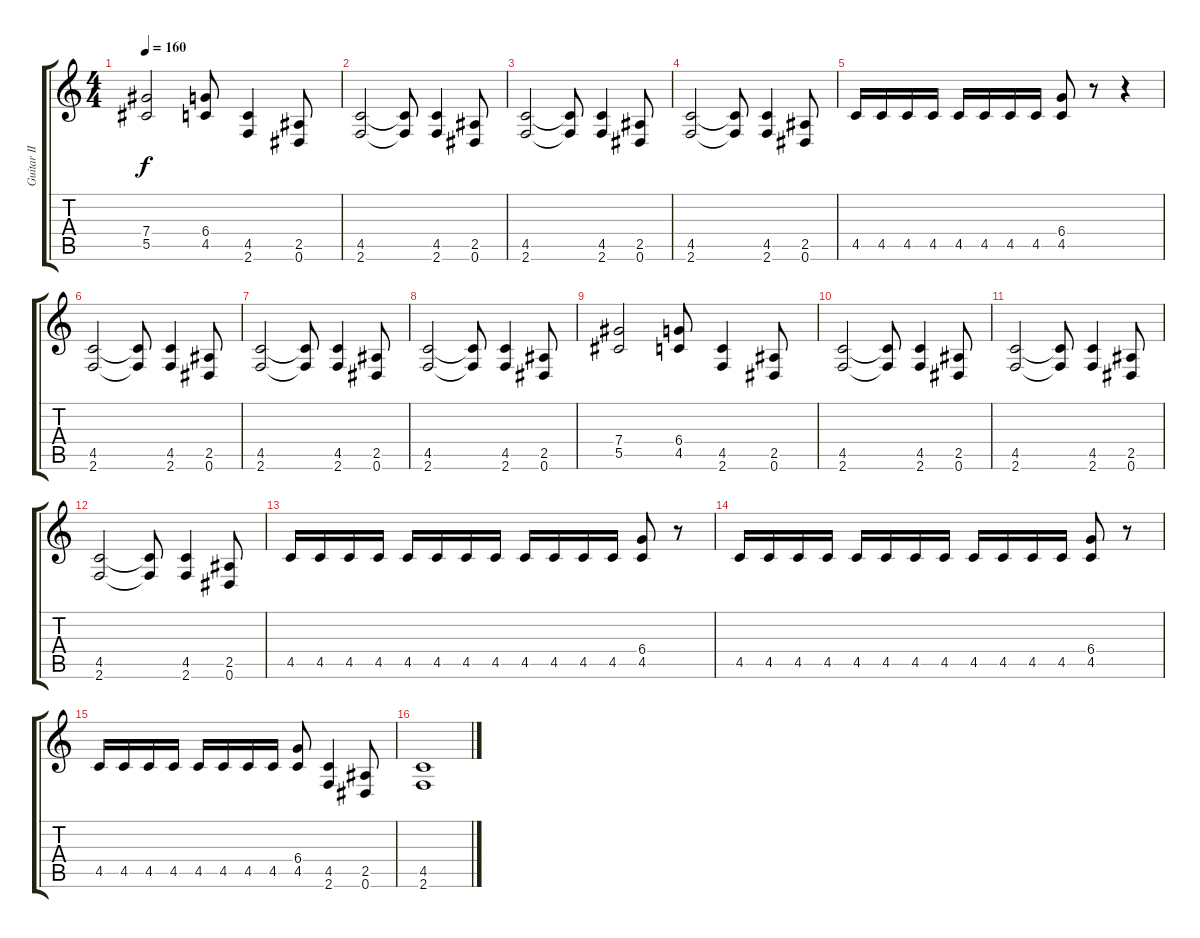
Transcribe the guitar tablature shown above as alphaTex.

\track ("Guitar II" "Guitar II") {instrument distortionguitar}
\staff {score tabs}
\tuning (Eb4 Bb3 Gb3 Db3 Ab2 Eb2) {hide}
\ts (4 4)
\tempo 160
\clef g2
\ks c
(7.4 5.5).2{dy f} (6.4 4.5).8 (4.5 2.6).4 (2.5 0.6).8 |
(4.5 2.6).2 (4.5{t} 2.6{t}).8 (4.5 2.6).4 (2.5 0.6).8 |
(4.5 2.6).2 (4.5{t} 2.6{t}).8 (4.5 2.6).4 (2.5 0.6).8 |
(4.5 2.6).2 (4.5{t} 2.6{t}).8 (4.5 2.6).4 (2.5 0.6).8 |
4.5.16 4.5.16 4.5.16 4.5.16 4.5.16 4.5.16 4.5.16 4.5.16 (6.4 4.5).8 r.8 r.4 |
(4.5 2.6).2 (4.5{t} 2.6{t}).8 (4.5 2.6).4 (2.5 0.6).8 |
(4.5 2.6).2 (4.5{t} 2.6{t}).8 (4.5 2.6).4 (2.5 0.6).8 |
(4.5 2.6).2 (4.5{t} 2.6{t}).8 (4.5 2.6).4 (2.5 0.6).8 |
(7.4 5.5).2 (6.4 4.5).8 (4.5 2.6).4 (2.5 0.6).8 |
(4.5 2.6).2 (4.5{t} 2.6{t}).8 (4.5 2.6).4 (2.5 0.6).8 |
(4.5 2.6).2 (4.5{t} 2.6{t}).8 (4.5 2.6).4 (2.5 0.6).8 |
(4.5 2.6).2 (4.5{t} 2.6{t}).8 (4.5 2.6).4 (2.5 0.6).8 |
4.5.16 4.5.16 4.5.16 4.5.16 4.5.16 4.5.16 4.5.16 4.5.16 4.5.16 4.5.16 4.5.16 4.5.16 (6.4 4.5).8 r.8 |
4.5.16 4.5.16 4.5.16 4.5.16 4.5.16 4.5.16 4.5.16 4.5.16 4.5.16 4.5.16 4.5.16 4.5.16 (6.4 4.5).8 r.8 |
4.5.16 4.5.16 4.5.16 4.5.16 4.5.16 4.5.16 4.5.16 4.5.16 (6.4 4.5).8 (4.5 2.6).4 (2.5 0.6).8 |
(4.5 2.6).1
